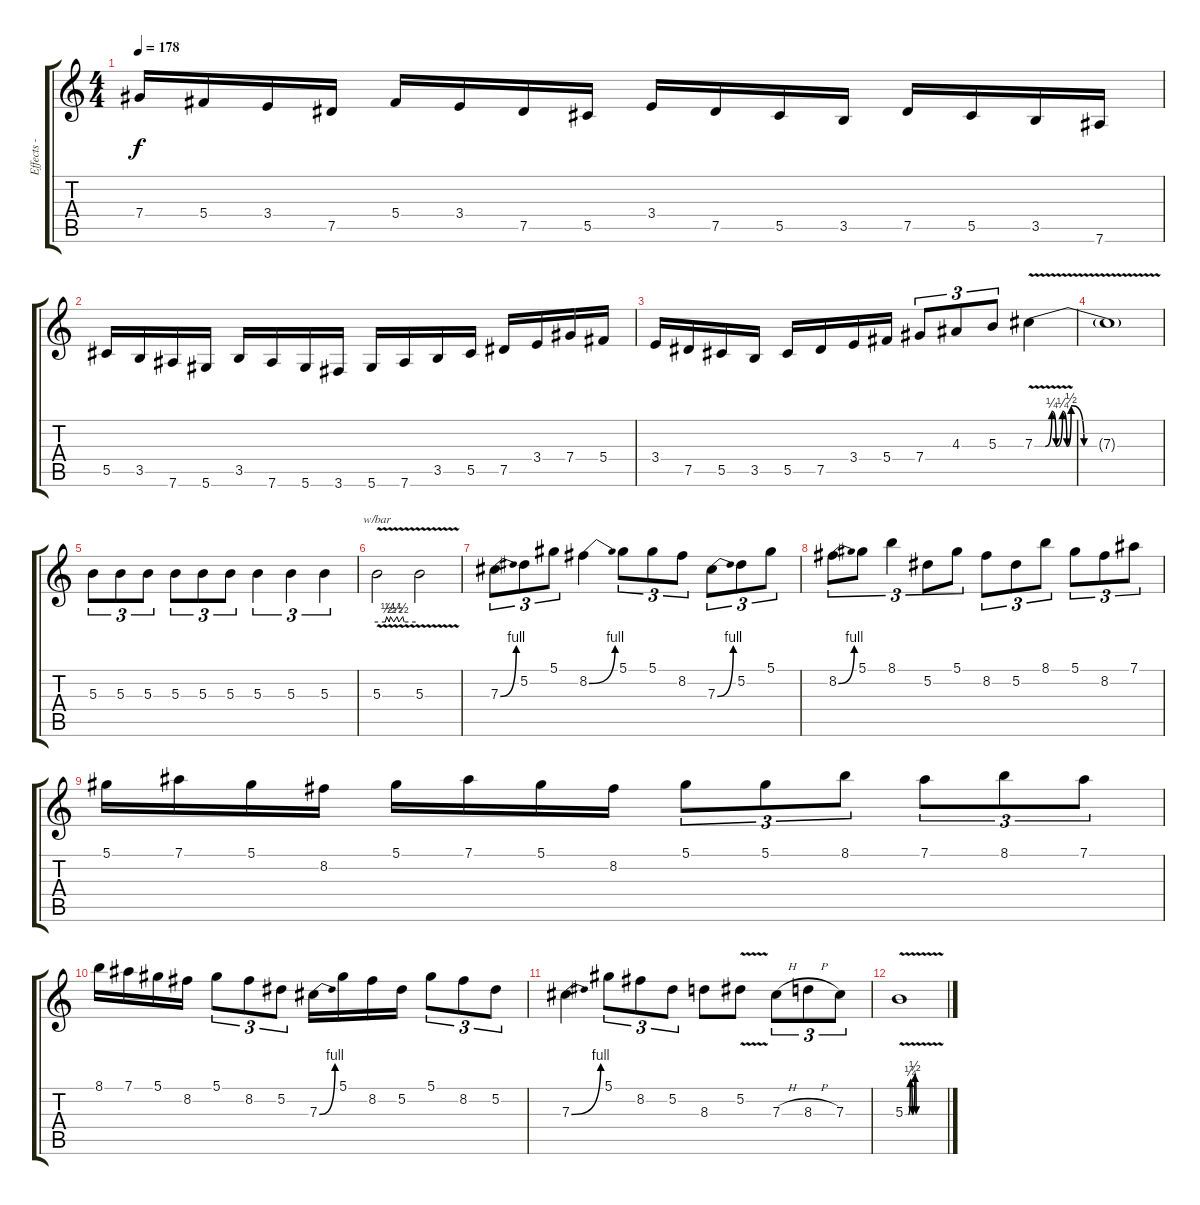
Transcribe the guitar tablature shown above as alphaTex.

\track ("Effects - Overdub" "Effects - ") {instrument distortionguitar}
\staff {score tabs}
\tuning (Eb4 Bb3 Gb3 Db3 Ab2 Eb2) {hide}
\ts (4 4)
\tempo 178
\clef g2
\ks c
7.4.16{dy f} 5.4.16 3.4.16 7.5.16 5.4.16 3.4.16 7.5.16 5.5.16 3.4.16 7.5.16 5.5.16 3.5.16 7.5.16 5.5.16 3.5.16 7.6.16 |
5.5.16 3.5.16 7.6.16 5.6.16 3.5.16 7.6.16 5.6.16 3.6.16 5.6.16 7.6.16 3.5.16 5.5.16 7.5.16 3.4.16 7.4.16 5.4.16 |
3.4.16 7.5.16 5.5.16 3.5.16 5.5.16 7.5.16 3.4.16 5.4.16 7.4.8{tu (3 2)} 4.3.8{tu (3 2)} 5.3.8{tu (3 2)} 7.3{be (custom 0 0 5 0 8 1 10 0 13 1 15 0 17 2 23 0 60 0) v}.4 |
7.3{t}.1 |
5.3.8{tu (3 2) volume 11 instrument distortionguitar} 5.3.8{tu (3 2)} 5.3.8{tu (3 2)} 5.3.8{tu (3 2)} 5.3.8{tu (3 2)} 5.3.8{tu (3 2)} 5.3.4{tu (3 2)} 5.3.4{tu (3 2)} 5.3.4{tu (3 2)} |
5.3{v}.2{tbe (custom default 0 0 13 0 15 2 19 0 21 2 26 0 31 2 34 0 40 2 42 0 60 0)} 5.3{v}.2 |
7.3{be (bend 0 0 60 4)}.8{tu (3 2)} 5.2.8{tu (3 2)} 5.1.8{tu (3 2)} 8.2{be (bend 0 0 60 4)}.4 5.1.8{tu (3 2)} 5.1.8{tu (3 2)} 8.2.8{tu (3 2)} 7.3{be (bend 0 0 60 4)}.8{tu (3 2)} 5.2.8{tu (3 2)} 5.1.8{tu (3 2)} |
8.2{be (bend 0 0 60 4)}.8{tu (3 2)} 5.1.8{tu (3 2)} 8.1.4{tu (3 2)} 5.2.8{tu (3 2)} 5.1.8{tu (3 2)} 8.2.8{tu (3 2)} 5.2.8{tu (3 2)} 8.1.8{tu (3 2)} 5.1.8{tu (3 2)} 8.2.8{tu (3 2)} 7.1.8{tu (3 2)} |
5.1.16 7.1.16 5.1.16 8.2.16 5.1.16 7.1.16 5.1.16 8.2.16 5.1.8{tu (3 2)} 5.1.8{tu (3 2)} 8.1.8{tu (3 2)} 7.1.8{tu (3 2)} 8.1.8{tu (3 2)} 7.1.8{tu (3 2)} |
8.1.16 7.1.16 5.1.16 8.2.16 5.1.8{tu (3 2)} 8.2.8{tu (3 2)} 5.2.8{tu (3 2)} 7.3{be (bend 0 0 60 4)}.16 5.1.16 8.2.16 5.2.16 5.1.8{tu (3 2)} 8.2.8{tu (3 2)} 5.2.8{tu (3 2)} |
7.3{be (bend 0 0 60 4)}.4 5.1.8{tu (3 2)} 8.2.8{tu (3 2)} 5.2.8{tu (3 2)} 8.3.8 5.2{v}.8 7.3{h}.8{tu (3 2)} 8.3{h}.8{tu (3 2)} 7.3.8{tu (3 2)} |
5.3{be (custom 0 0 5 0 8 1 11 0 15 2 17 0 60 0) v}.1
